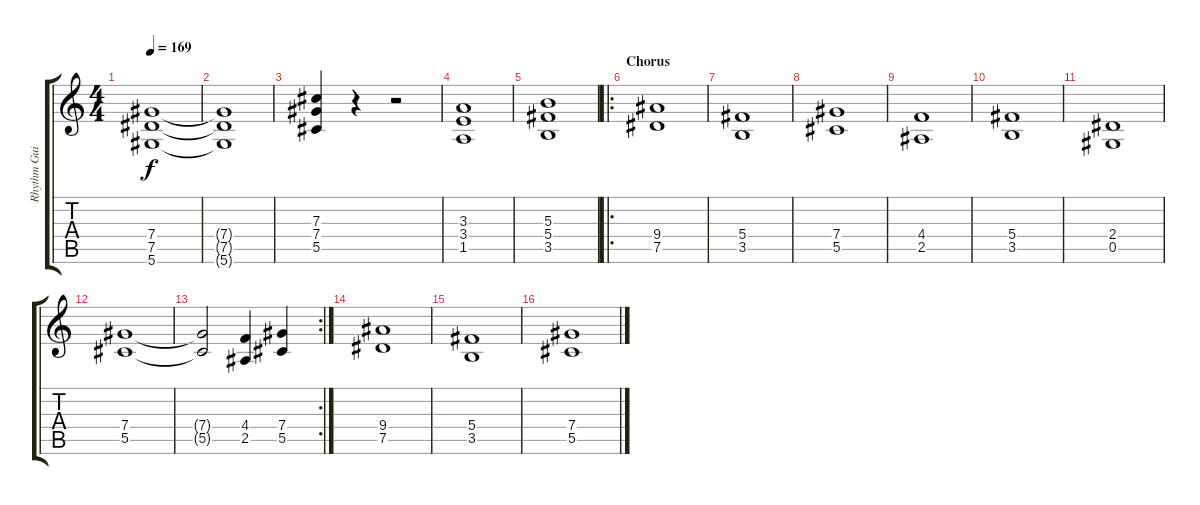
\track ("Rhythm Guitar" "Rhythm Gui") {instrument distortionguitar}
\staff {score tabs}
\tuning (Eb4 Bb3 Gb3 Db3 Ab2 Eb2) {hide}
\ts (4 4)
\tempo 169
\clef g2
\ks c
(7.4 7.5 5.6).1{dy f} |
(7.4{t} 7.5{t} 5.6{t}).1 |
(7.3 7.4 5.5).4 r.4 r.2 |
(3.3 3.4 1.5).1 |
(5.3 5.4 3.5).1 |
\ro
\section ("" "Chorus")
(9.4 7.5).1 |
(5.4 3.5).1 |
(7.4 5.5).1 |
(4.4 2.5).1 |
(5.4 3.5).1 |
(2.4 0.5).1 |
(7.4 5.5).1 |
\rc 2
(7.4{t} 5.5{t}).2 (4.4 2.5).4 (7.4 5.5).4 |
(9.4 7.5).1 |
(5.4 3.5).1 |
(7.4 5.5).1
